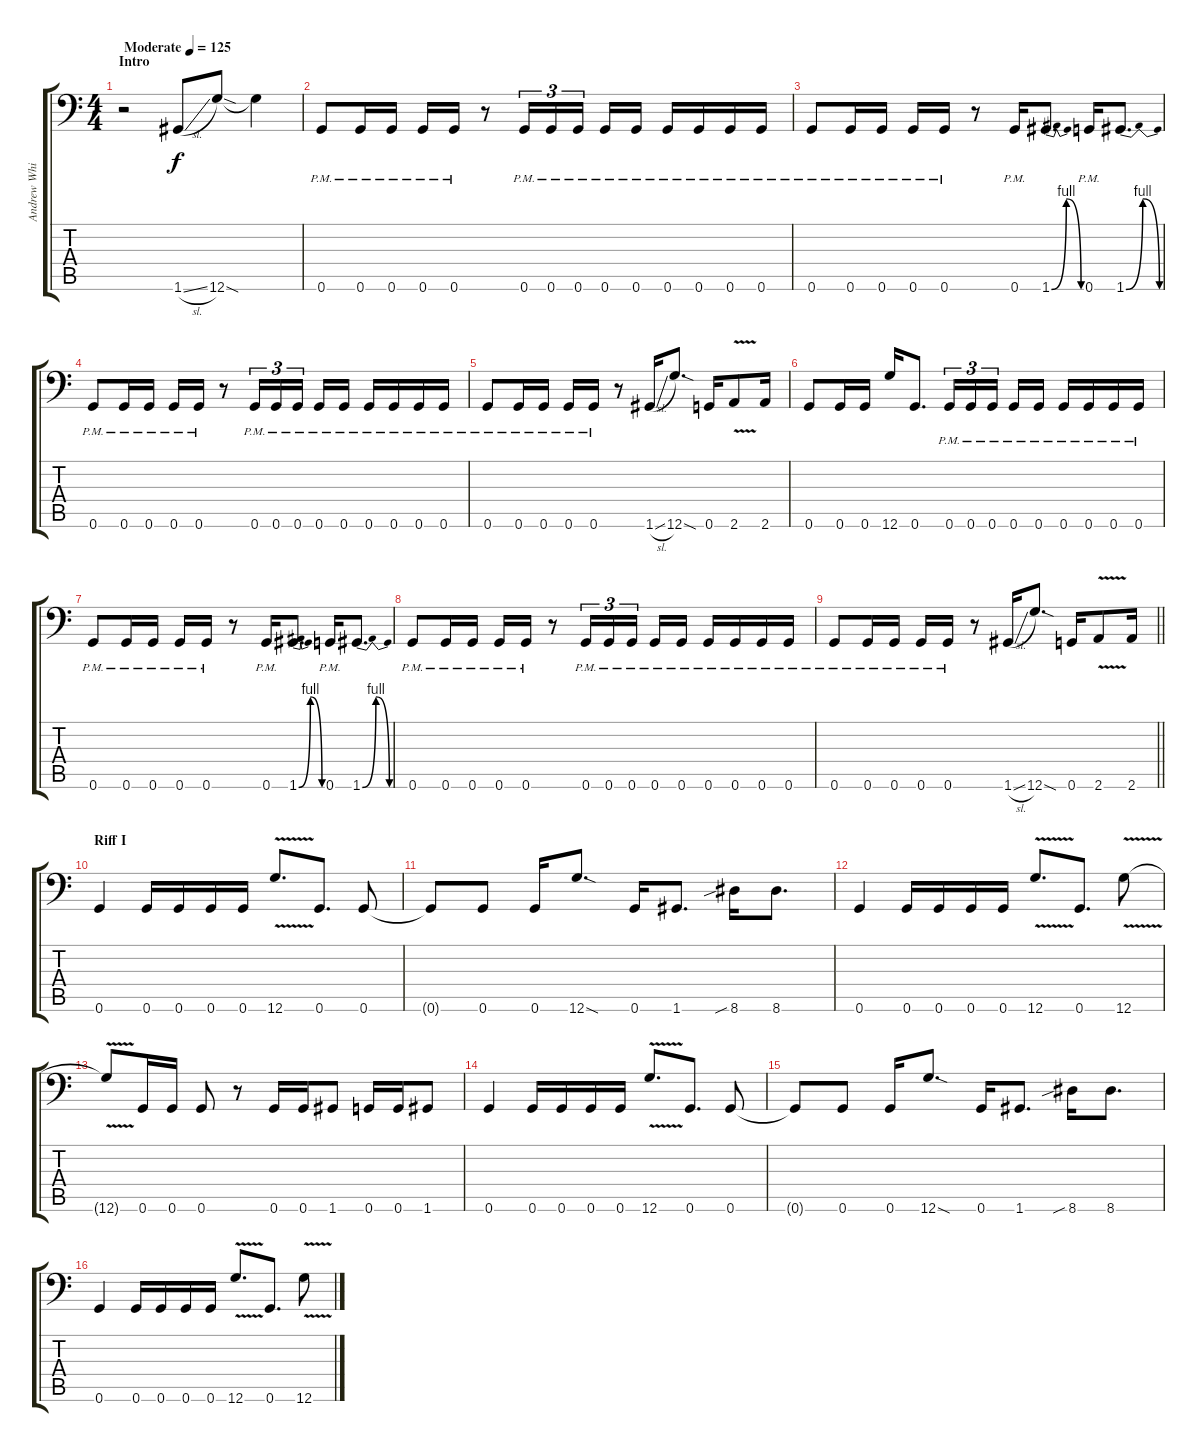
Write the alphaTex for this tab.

\track ("Andrew Whiting" "Andrew Whi") {instrument distortionguitar}
\staff {score tabs}
\tuning (A3 E3 C3 G2 D2 G1) {hide}
\ts (4 4)
\section ("" "Intro")
\tempo (125 "Moderate")
\clef f4
\ks c
r.2{dy f instrument distortionguitar} 1.6{sl}.8 12.6{sod}.8 12.6{t}.4 |
0.6{pm}.8 0.6{pm}.16 0.6{pm}.16 0.6{pm}.16 0.6{pm}.16 r.8 0.6{pm}.16{tu (3 2)} 0.6{pm}.16{tu (3 2)} 0.6{pm}.16{tu (3 2) beam splitsecondary} 0.6{pm}.16 0.6{pm}.16 0.6{pm}.16 0.6{pm}.16 0.6{pm}.16 0.6{pm}.16 |
0.6{pm}.8 0.6{pm}.16 0.6{pm}.16 0.6{pm}.16 0.6{pm}.16 r.8 0.6{pm}.16 1.6{be (bendrelease 0 0 45 4 45 4 60 0)}.8{d} 0.6{pm}.16 1.6{be (bendrelease 0 0 45 4 45 4 60 0)}.8{d} |
0.6{pm}.8 0.6{pm}.16 0.6{pm}.16 0.6{pm}.16 0.6{pm}.16 r.8 0.6{pm}.16{tu (3 2)} 0.6{pm}.16{tu (3 2)} 0.6{pm}.16{tu (3 2) beam splitsecondary} 0.6{pm}.16 0.6{pm}.16 0.6{pm}.16 0.6{pm}.16 0.6{pm}.16 0.6{pm}.16 |
0.6{pm}.8 0.6{pm}.16 0.6{pm}.16 0.6{pm}.16 0.6{pm}.16 r.8 1.6{sl}.16 12.6{sod}.8{d} 0.6.16 2.6{v}.8 2.6.16 |
0.6.8 0.6.16 0.6.16 12.6.16 0.6.8{d} 0.6{pm}.16{tu (3 2)} 0.6{pm}.16{tu (3 2)} 0.6{pm}.16{tu (3 2) beam splitsecondary} 0.6{pm}.16 0.6{pm}.16 0.6{pm}.16 0.6{pm}.16 0.6{pm}.16 0.6{pm}.16 |
0.6{pm}.8 0.6{pm}.16 0.6{pm}.16 0.6{pm}.16 0.6{pm}.16 r.8 0.6{pm}.16 1.6{be (bendrelease 0 0 45 4 45 4 60 0)}.8{d} 0.6{pm}.16 1.6{be (bendrelease 0 0 45 4 45 4 60 0)}.8{d} |
0.6{pm}.8 0.6{pm}.16 0.6{pm}.16 0.6{pm}.16 0.6{pm}.16 r.8 0.6{pm}.16{tu (3 2)} 0.6{pm}.16{tu (3 2)} 0.6{pm}.16{tu (3 2) beam splitsecondary} 0.6{pm}.16 0.6{pm}.16 0.6{pm}.16 0.6{pm}.16 0.6{pm}.16 0.6{pm}.16 |
\barLineRight lightlight
0.6{pm}.8 0.6{pm}.16 0.6{pm}.16 0.6{pm}.16 0.6{pm}.16 r.8 1.6{sl}.16 12.6{sod}.8{d} 0.6.16 2.6{v}.8 2.6.16 |
\section ("" "Riff I")
0.6.4 0.6.16 0.6.16 0.6.16 0.6.16 12.6{v}.8{d} 0.6.8{d} 0.6.8 |
0.6{t}.8 0.6.8 0.6.16 12.6{sod}.8{d} 0.6.16 1.6.8{d} 8.6{sib}.16 8.6.8{d} |
0.6.4 0.6.16 0.6.16 0.6.16 0.6.16 12.6{v}.8{d} 0.6.8{d} 12.6{v}.8 |
12.6{t}.8 0.6.16 0.6.16 0.6.8 r.8 0.6.16 0.6.16 1.6.8 0.6.16 0.6.16 1.6.8 |
0.6.4 0.6.16 0.6.16 0.6.16 0.6.16 12.6{v}.8{d} 0.6.8{d} 0.6.8 |
0.6{t}.8 0.6.8 0.6.16 12.6{sod}.8{d} 0.6.16 1.6.8{d} 8.6{sib}.16 8.6.8{d} |
0.6.4 0.6.16 0.6.16 0.6.16 0.6.16 12.6{v}.8{d} 0.6.8{d} 12.6{v}.8
